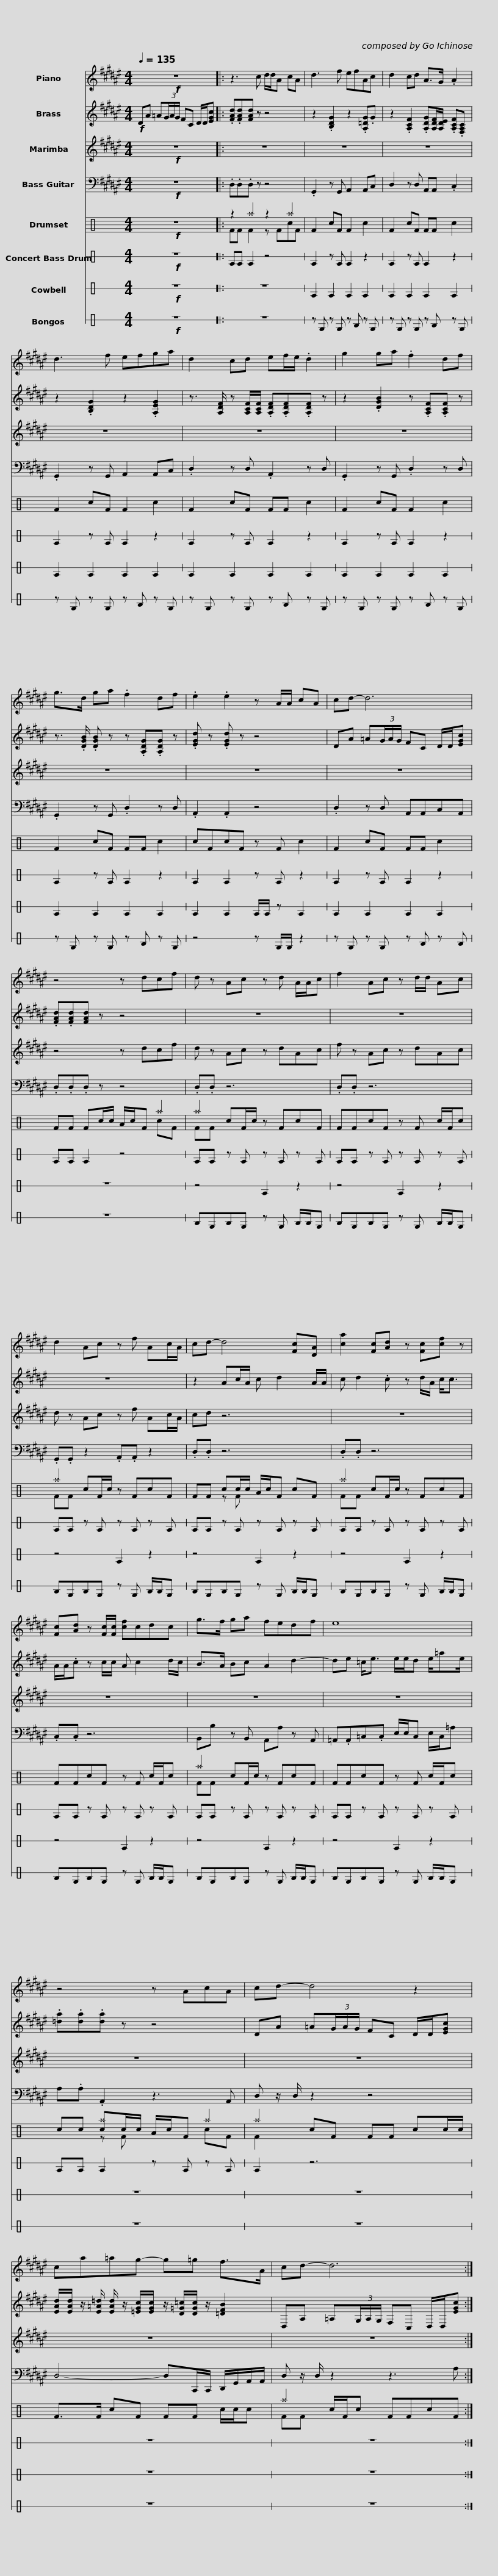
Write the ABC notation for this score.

X:1
%%score 1 2 3 4 ( 5 6 ) 7 8 9
L:1/8
Q:1/4=135
M:4/4
I:linebreak $
K:F#
V:1 treble
V:2 treble
V:3 treble
V:4 bass transpose=-12
V:5 perc
K:none
V:6 perc
K:none
V:7 perc stafflines=1
K:none
V:8 perc stafflines=1
K:none
V:9 perc stafflines=1
K:none
V:1
!f! z8 |: z3 c d/d/A cA |$ d3 f efAc | d2 cd A>G .A2 |$ d3 f efga | %5
 d2 cd ef/e/ .d2 |$ g2 ga .f2 df | g>d ga .f2 df |$ .e2 .e2 z A/A/ cA | cd- d6 | %10
 z4 z dcf |$ d z Ac z d A/A/c | f2 Ac z d/d/ Ac |$ d2 Ac z f Ac/A/ | cd- d4 [Fc][DA] |$ %15
 [ca]2 [Fc][Ad] z [Fc][cf] z | [Fc][Ad] z [Fc]/[Fc]/ [cf]cdc |$ g>f ga fedf | e8 |$ z4 z AcA | %20
 cd- d4 z2 |$ ca=ag- g=g f>A | cd- d6 :| %23
V:2
!f! DA =A(3G/A/G/ FC D/D/[EGc] |: .[FAd].[FAd][FAd] z z4 |$ z2 .[B,DG]2 z2 .[A,=DG].G | z2 .[A,CF]2 .[A,DG][A,DF]/[A,DE]/ .[A,CF].[F,A,C] |$ z2 .[B,DG]2 z2 .[A,EG]2 | %5
 z3/2 [A,DF]/ z [A,CF]/[A,CF]/ .[A,DF].[A,DF].[A,DF] z |$ z2 .[DGB]2 z .[A,CF].[A,CF] z | z3/2 .[DGB]/ .[DGB] z z .[A,DG].[A,DG] z |$ .[EGd] z .[EGd] z z4 | DA =A(3G/A/G/ FC D/D/[EGc] | %10
 .[FAd].[FAd][FAd] z z4 |$ z8 | z8 |$ z8 | z2 Ac/A/ c d2 A/A/ |$ %15
 c d2 .c z d/A/ c<c | A/A/.c z c/c/ A c2 d/c/ |$ B>A Bc A2 d2- | de =c<e e/e/d e/=ae/ |$ .[=da].[da].[da] z z4 | %20
 DA =A(3G/A/G/ FC D/D/[EGc] |$ [EAd]/[EAd]/ z/ [E=A=d]/ [EAd]/ z/ [=EGc]/[EGc]/ z/ [D=G=c]/[DGc]/ z/ [=DFB]2 | D,A, =A,(3G,/A,/G,/ F,C, D,/D,/[EGc] :| %23
V:3
!f! z8 |: z8 |$ z8 | z8 |$ z8 | %5
 z8 |$ z8 | z8 |$ z8 | z8 | %10
 z4 z dcf |$ d z Ac z dAc | f z Ac z dAc |$ d z Ac z f Ac/A/ | cd z6 |$ %15
 z8 | z8 |$ z8 | z8 |$ z8 | %20
 z8 |$ z8 | z8 :| %23
V:4
!f! z8 |: .D,.D,.D, z z4 |$ .G,,2 z G,, A,,2 A,,C, | D,2 z D, A,,A,, .C,2 |$ .G,,2 z G,, A,,2 A,,C, | %5
 .D,2 z D, .A,,2 z D, |$ .G,,2 z G,, .D,2 z D, | .G,,2 z G,, .D,2 z D, |$ .A,,2 .A,,2 z4 | .D,2 z D, A,,A,,C,A,, | %10
 .D,.D,.D, z z4 |$ .D,.D, z6 | .D,.D, z6 |$ .G,,.G,, z2 .A,,.A,, z2 | .D,.D, z6 |$ %15
 .D,.D, z6 | .C,.C, z6 |$ B,,B, z B,, A,,A, z A,, | =A,,.A,,=C,.C, E,/E,/C, E,/C,/=A, |$ A,.A, .A,,2 z3 A,, | %20
 D, z/ D,/ z2 z4 |$ D,4- D,C,,/C,,/ D,,/G,,/A,,/A,,/ | D, z/ D,/ z2 z3 A, :| %23
V:5
[K:C]!f! z8 |: z2 ^a2 z2 ^a2 |$ F2 cF F2 c2 | F2 cF FF c2 |$ F2 cF F2 c2 | %5
 F2 cF FF c2 |$ F2 cF F2 c2 | F2 cF FF c2 |$ cFcF z F c2 | F2 cF FF c2 | %10
 FF Fc/c/ A/c/F ^a2 |$ ^a2 cF/c/ z FcF | FFcF z F c/F/c |$ ^a2 cF/c/ z FcF | FF cc/c/ A/c/F cF |$ %15
 ^a2 cF/c/ z FcF | FFcF z F c/F/c |$ ^a2 cF/c/ z FcF | FFcF z F c/F/c |$ cc [c^a]c/c/ A/c/F ^a2 | %20
 ^a2 cF FF cc/c/ |$ F>F cF FF c/c/c | ^a2 c/F/c FFcF :| %23
V:6
[K:C] x8 |: FF F2 z FcF |$ x8 | x8 |$ x8 | %5
 x8 |$ x8 | x8 |$ x8 | x8 | %10
 x6 cF |$ FF x6 | x8 |$ FF x6 | x2 z F x4 |$ %15
 FF x6 | x8 |$ FF x6 | x8 |$ x2 z F x2 cF | %20
 F2 x6 |$ x8 | FF x6 :| %23
V:7
[K:C]!f! z8 |: EE E2 z4 |$ E2 z E E2 z2 | E2 z E E2 z2 |$ E2 z E E2 z2 | %5
 E2 z E E2 z2 |$ E2 z E E2 z2 | E2 z E E2 z2 |$ E2 E2 z E z2 | E2 z E E2 z2 | %10
 EE E2 z4 |$ EE z E z E z E | EE z E z E z E |$ EE z E z E z E | EE z E z E z E |$ %15
 EE z E z E z E | EE z E z E z E |$ EE z E z E z E | EE z E z E z E |$ EE E2 z E z E | %20
 E2 z6 |$ z8 | z8 :| %23
V:8
[K:C]!f! z8 |: z8 |$ E2 E2 E2 E2 | E2 E2 E2 E2 |$ E2 E2 E2 E2 | %5
 E2 E2 E2 E2 |$ E2 E2 E2 E2 | E2 E2 E2 E2 |$ E2 E2 E/E/ z E2 | E2 E2 E2 E2 | %10
 z8 |$ z4 E2 z2 | z4 E2 z2 |$ z4 E2 z2 | z4 E2 z2 |$ %15
 z4 E2 z2 | z4 E2 z2 |$ z4 E2 z2 | z4 E2 z2 |$ z8 | %20
 z8 |$ z8 | z8 :| %23
V:9
[K:C]!f! z8 |: z8 |$ z D z D z F z D | z D z D z F z D |$ z D z D z F z D | %5
 z D z D z F z D |$ z D z D z F z D | z D z D z F z D |$ z4 z D/D/ z2 | z D z D z F z F | %10
 z8 |$ FDFD z D F/F/D | FDFD z D F/F/D |$ FDFD z D F/F/D | FDFD z D F/F/D |$ %15
 FDFD z D F/F/D | FDFD z D F/F/D |$ FDFD z D F/F/D | FDFD z D F/F/D |$ z8 | %20
 z8 |$ z8 | z8 :| %23
